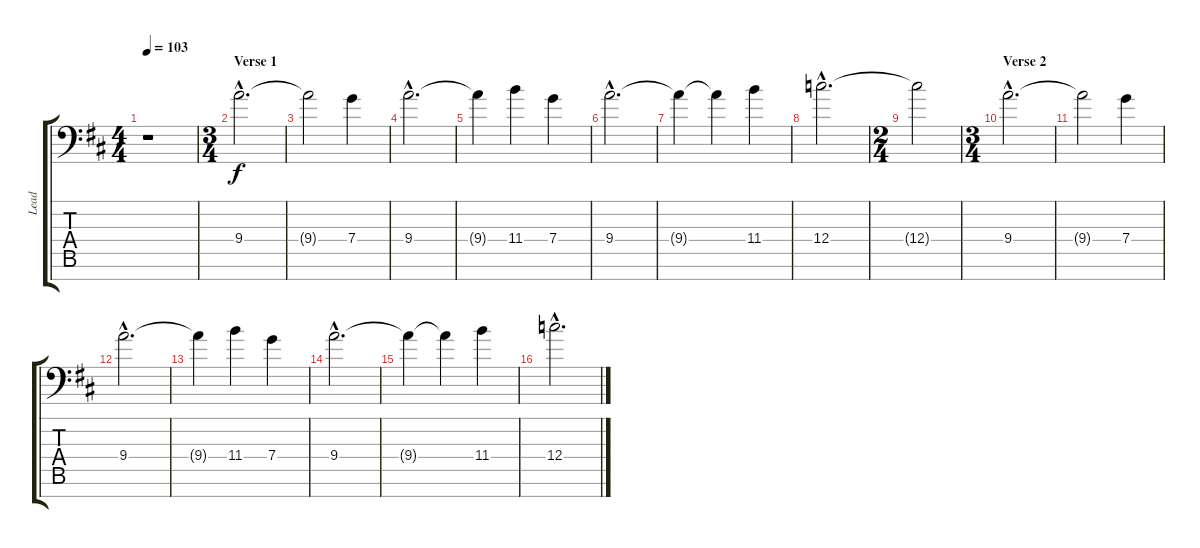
\track ("Lead" "Lead") {instrument electricguitarclean}
\staff {score tabs}
\tuning (D4 A3 F3 C3 G2 D2 A1) {hide}
\ts (4 4)
\tempo 103
\clef f4
\ks bminor
r.1{dy f} |
\ts (3 4)
\section ("" "Verse 1")
9.4{hac}.2{d} |
9.4{t}.2 7.4.4 |
9.4{hac}.2{d} |
9.4{t}.4 11.4.4 7.4.4 |
9.4{hac}.2{d} |
9.4{t}.4 9.4{t}.4 11.4.4 |
12.4{hac}.2{d} |
\ts (2 4)
12.4{t}.2 |
\ts (3 4)
\section ("" "Verse 2")
9.4{hac}.2{d} |
9.4{t}.2 7.4.4 |
9.4{hac}.2{d} |
9.4{t}.4 11.4.4 7.4.4 |
9.4{hac}.2{d} |
9.4{t}.4 9.4{t}.4 11.4.4 |
12.4{hac}.2{d}
